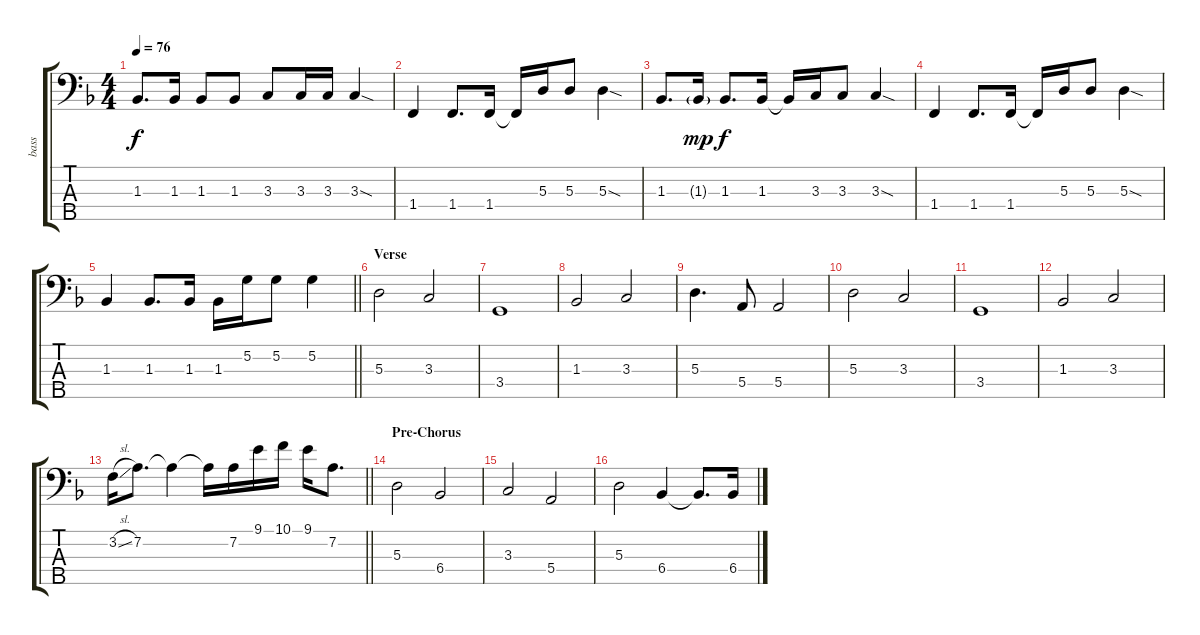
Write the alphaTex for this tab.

\track ("bass" "bass") {instrument fretlessbass}
\staff {score tabs}
\tuning (G2 D2 A1 E1 B0) {hide}
\ts (4 4)
\tempo 76
\clef f4
\ks f
1.3.8{d dy f} 1.3.16 1.3.8 1.3.8 3.3.8 3.3.16 3.3.16 3.3{sod}.4 |
1.4.4 1.4.8{d} 1.4.16 1.4{t}.16 5.3.16 5.3.8 5.3{sod}.4 |
1.3.8{d} 1.3{g}.16{dy mp} 1.3.8{d dy f} 1.3.16 1.3{t}.16 3.3.16 3.3.8 3.3{sod}.4 |
1.4.4 1.4.8{d} 1.4.16 1.4{t}.16 5.3.16 5.3.8 5.3{sod}.4 |
\barLineRight lightlight
1.3.4 1.3.8{d} 1.3.16 1.3.16 5.2.16 5.2.8 5.2.4 |
\section ("" "Verse")
5.3.2 3.3.2 |
3.4.1 |
1.3.2 3.3.2 |
5.3.4{d} 5.4.8 5.4.2 |
5.3.2 3.3.2 |
3.4.1 |
1.3.2 3.3.2 |
\barLineRight lightlight
3.2{sl}.16 7.2.8{d} 7.2{t}.4 7.2{t}.16 7.2.16 9.1.16 10.1.16 9.1.16 7.2.8{d} |
\section ("" "Pre-Chorus")
5.3.2 6.4.2 |
3.3.2 5.4.2 |
5.3.2 6.4.4 6.4{t}.8{d} 6.4.16
